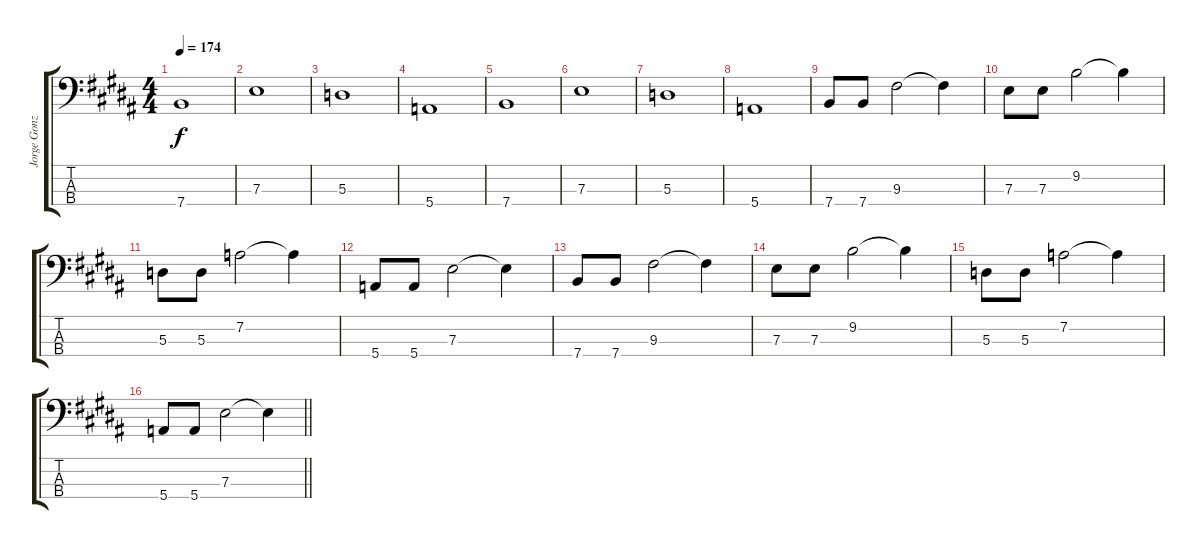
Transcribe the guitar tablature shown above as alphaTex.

\track ("Jorge González (Bajo)" "Jorge Gonz") {instrument electricbasspick}
\staff {score tabs}
\tuning (G2 D2 A1 E1) {hide}
\ts (4 4)
\tempo 174
\clef f4
\ks b
7.4.1{dy f} |
7.3.1 |
5.3.1 |
5.4.1 |
7.4.1 |
7.3.1 |
5.3.1 |
5.4.1 |
7.4.8 7.4.8 9.3.2 9.3{t}.4 |
7.3.8 7.3.8 9.2.2 9.2{t}.4 |
5.3.8 5.3.8 7.2.2 7.2{t}.4 |
5.4.8 5.4.8 7.3.2 7.3{t}.4 |
7.4.8 7.4.8 9.3.2 9.3{t}.4 |
7.3.8 7.3.8 9.2.2 9.2{t}.4 |
5.3.8 5.3.8 7.2.2 7.2{t}.4 |
\barLineRight lightlight
5.4.8 5.4.8 7.3.2 7.3{t}.4
